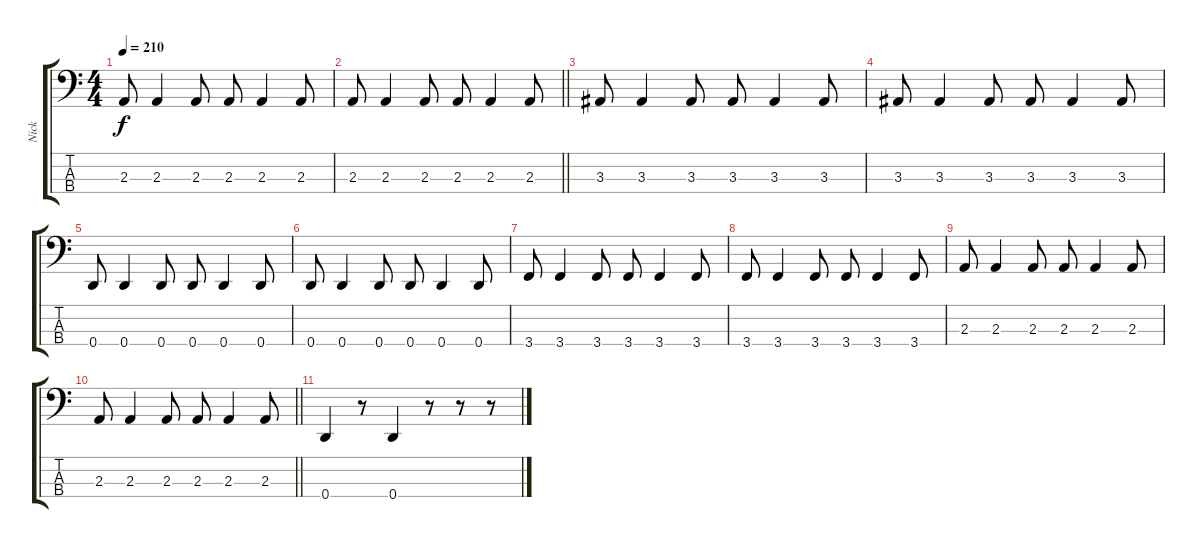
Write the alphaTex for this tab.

\track ("Nick" "Nick") {instrument electricbassfinger}
\staff {score tabs}
\tuning (F2 C2 G1 D1) {hide}
\ts (4 4)
\tempo 210
\clef f4
\ks c
2.3.8{dy f} 2.3.4 2.3.8 2.3.8 2.3.4 2.3.8 |
\barLineRight lightlight
2.3.8 2.3.4 2.3.8 2.3.8 2.3.4 2.3.8 |
3.3.8 3.3.4 3.3.8 3.3.8 3.3.4 3.3.8 |
3.3.8 3.3.4 3.3.8 3.3.8 3.3.4 3.3.8 |
0.4.8 0.4.4 0.4.8 0.4.8 0.4.4 0.4.8 |
0.4.8 0.4.4 0.4.8 0.4.8 0.4.4 0.4.8 |
3.4.8 3.4.4 3.4.8 3.4.8 3.4.4 3.4.8 |
3.4.8 3.4.4 3.4.8 3.4.8 3.4.4 3.4.8 |
2.3.8 2.3.4 2.3.8 2.3.8 2.3.4 2.3.8 |
\barLineRight lightlight
2.3.8 2.3.4 2.3.8 2.3.8 2.3.4 2.3.8 |
0.4.4 r.8 0.4.4 r.8 r.8 r.8
